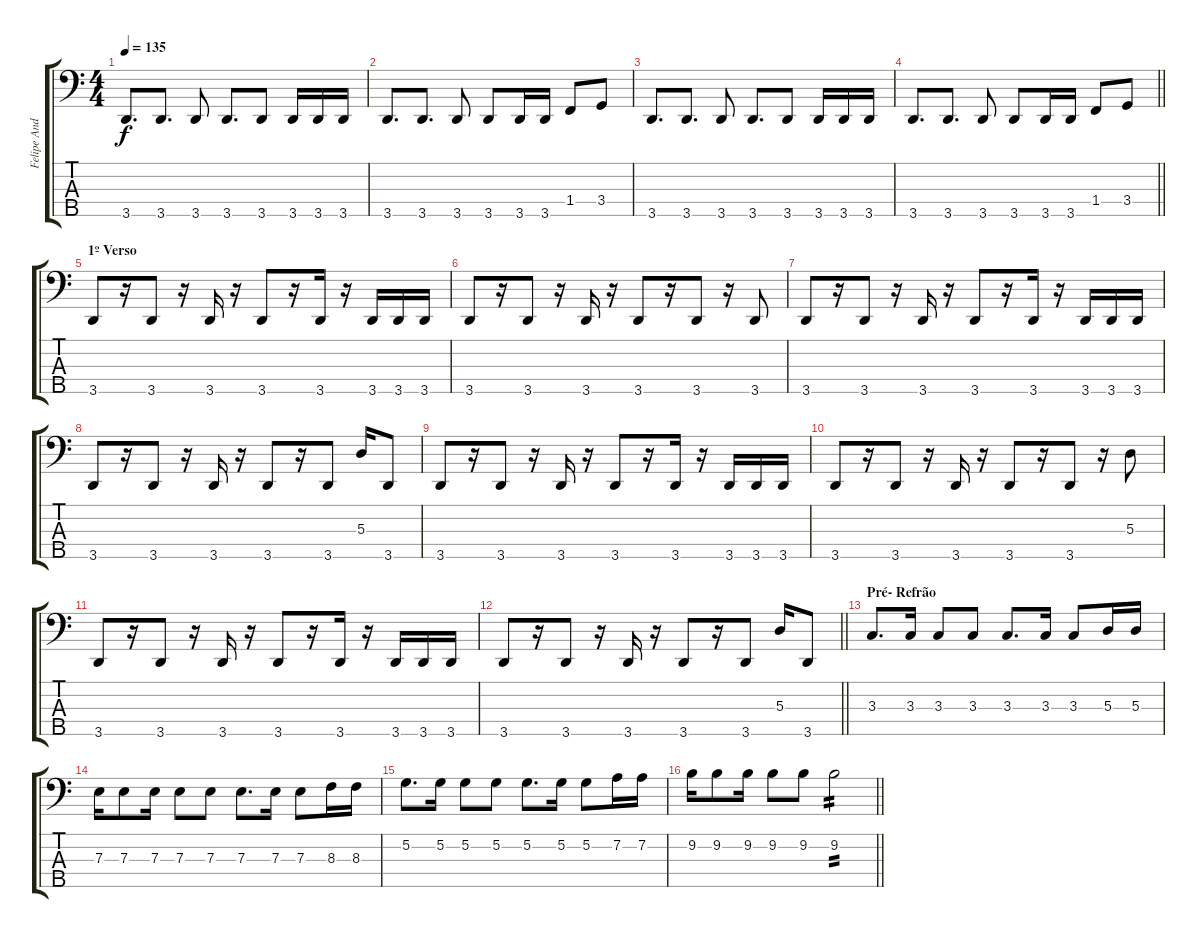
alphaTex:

\track ("Felipe Andreoli" "Felipe And") {instrument electricbassfinger}
\staff {score tabs}
\tuning (G2 D2 A1 E1 B0) {hide}
\ts (4 4)
\tempo 135
\clef f4
\ks c
3.5.8{d dy f} 3.5.8{d} 3.5.8 3.5.8{d} 3.5.8 3.5.16 3.5.16 3.5.16 |
3.5.8{d} 3.5.8{d} 3.5.8 3.5.8 3.5.16 3.5.16 1.4.8 3.4.8 |
3.5.8{d} 3.5.8{d} 3.5.8 3.5.8{d} 3.5.8 3.5.16 3.5.16 3.5.16 |
\barLineRight lightlight
3.5.8{d} 3.5.8{d} 3.5.8 3.5.8 3.5.16 3.5.16 1.4.8 3.4.8 |
\section ("" "1º Verso")
3.5.8 r.16 3.5.8 r.16 3.5.16 r.16 3.5.8 r.16 3.5.16 r.16 3.5.16 3.5.16 3.5.16 |
3.5.8 r.16 3.5.8 r.16 3.5.16 r.16 3.5.8 r.16 3.5.8 r.16 3.5.8 |
3.5.8 r.16 3.5.8 r.16 3.5.16 r.16 3.5.8 r.16 3.5.16 r.16 3.5.16 3.5.16 3.5.16 |
3.5.8 r.16 3.5.8 r.16 3.5.16 r.16 3.5.8 r.16 3.5.8 5.3.16 3.5.8 |
3.5.8 r.16 3.5.8 r.16 3.5.16 r.16 3.5.8 r.16 3.5.16 r.16 3.5.16 3.5.16 3.5.16 |
3.5.8 r.16 3.5.8 r.16 3.5.16 r.16 3.5.8 r.16 3.5.8 r.16 5.3.8 |
3.5.8 r.16 3.5.8 r.16 3.5.16 r.16 3.5.8 r.16 3.5.16 r.16 3.5.16 3.5.16 3.5.16 |
\barLineRight lightlight
3.5.8 r.16 3.5.8 r.16 3.5.16 r.16 3.5.8 r.16 3.5.8 5.3.16 3.5.8 |
\section ("" "Pré- Refrão")
3.3.8{d} 3.3.16 3.3.8 3.3.8 3.3.8{d} 3.3.16 3.3.8 5.3.16 5.3.16 |
7.3.16 7.3.8 7.3.16 7.3.8 7.3.8 7.3.8{d} 7.3.16 7.3.8 8.3.16 8.3.16 |
5.2.8{d} 5.2.16 5.2.8 5.2.8 5.2.8{d} 5.2.16 5.2.8 7.2.16 7.2.16 |
\barLineRight lightlight
9.2.16 9.2.8 9.2.16 9.2.8 9.2.8 9.2.2{tp 2}
